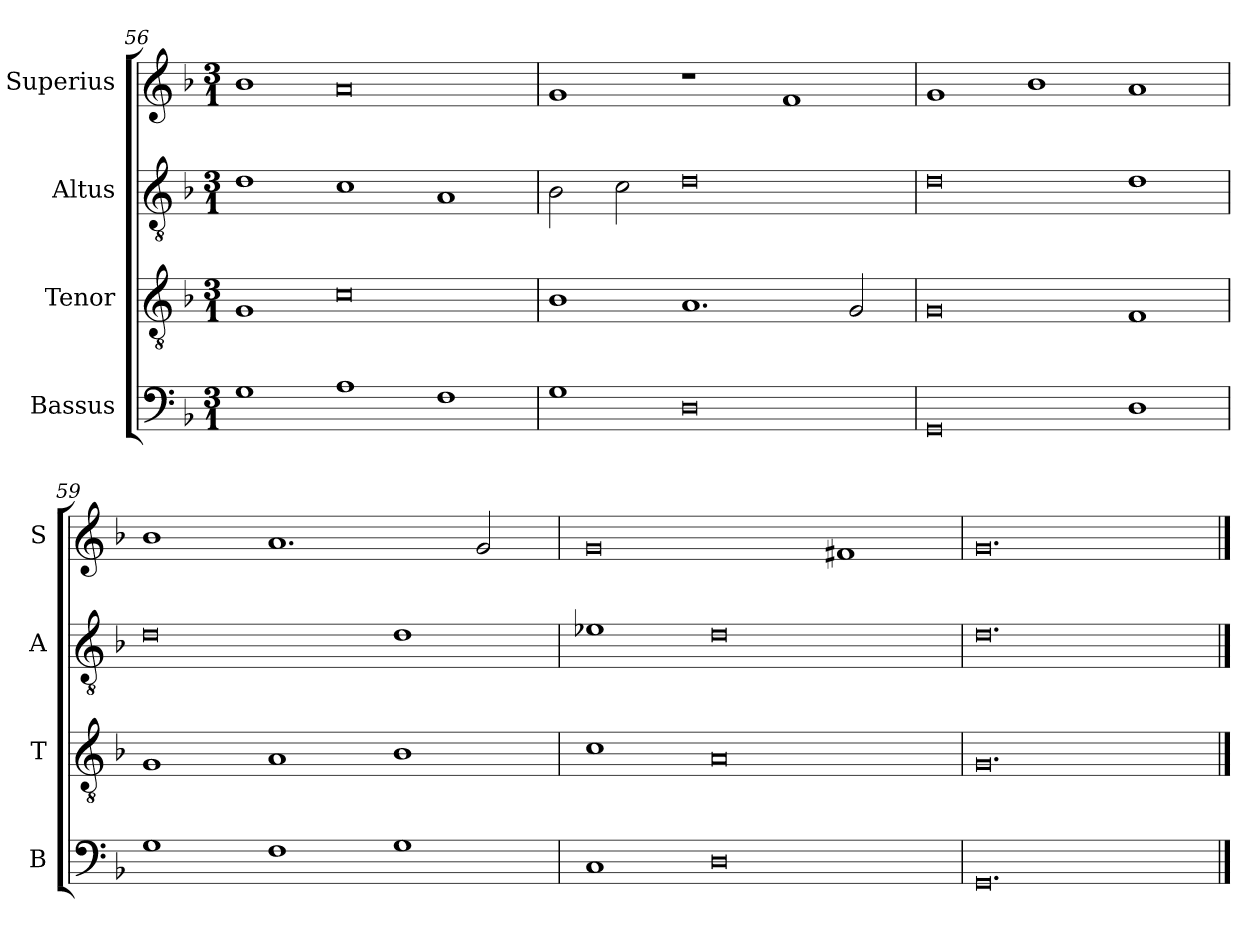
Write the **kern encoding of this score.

**kern	**kern	**kern	**kern
*part4	*part3	*part2	*part1
*staff4	*staff3	*staff2	*staff1
*I"Bassus	*I"Tenor	*I"Altus	*I"Superius
*I'B	*I'T	*I'A	*I'S
*clefF4	*clefGv2	*clefGv2	*clefG2
*k[b-]	*k[b-]	*k[b-]	*k[b-]
*M3/1	*M3/1	*M3/1	*M3/1
=56	=56	=56	=56
1G	1G	1d	1b-
1A	0c	1c	0a
1F	.	1A	.
=57	=57	=57	=57
1G	1B-	2B-\	1g
.	.	2c\	.
0D	1.A	0d	1r
.	.	.	1f
.	2G/	.	.
=58	=58	=58	=58
0GG	0G	0d	1g
.	.	.	1b-
1D	1F	1d	1a
=59	=59	=59	=59
1G	1G	0d	1b-
1F	1A	.	1.a
1G	1B-	1d	.
.	.	.	2g/
=60	=60	=60	=60
1C	1c	1e-X	0g
0D	0A	0d	.
.	.	.	1f#X
=61	=61	=61	=61
0.GG	0.G	0.d	0.g
==	==	==	==
*-	*-	*-	*-
